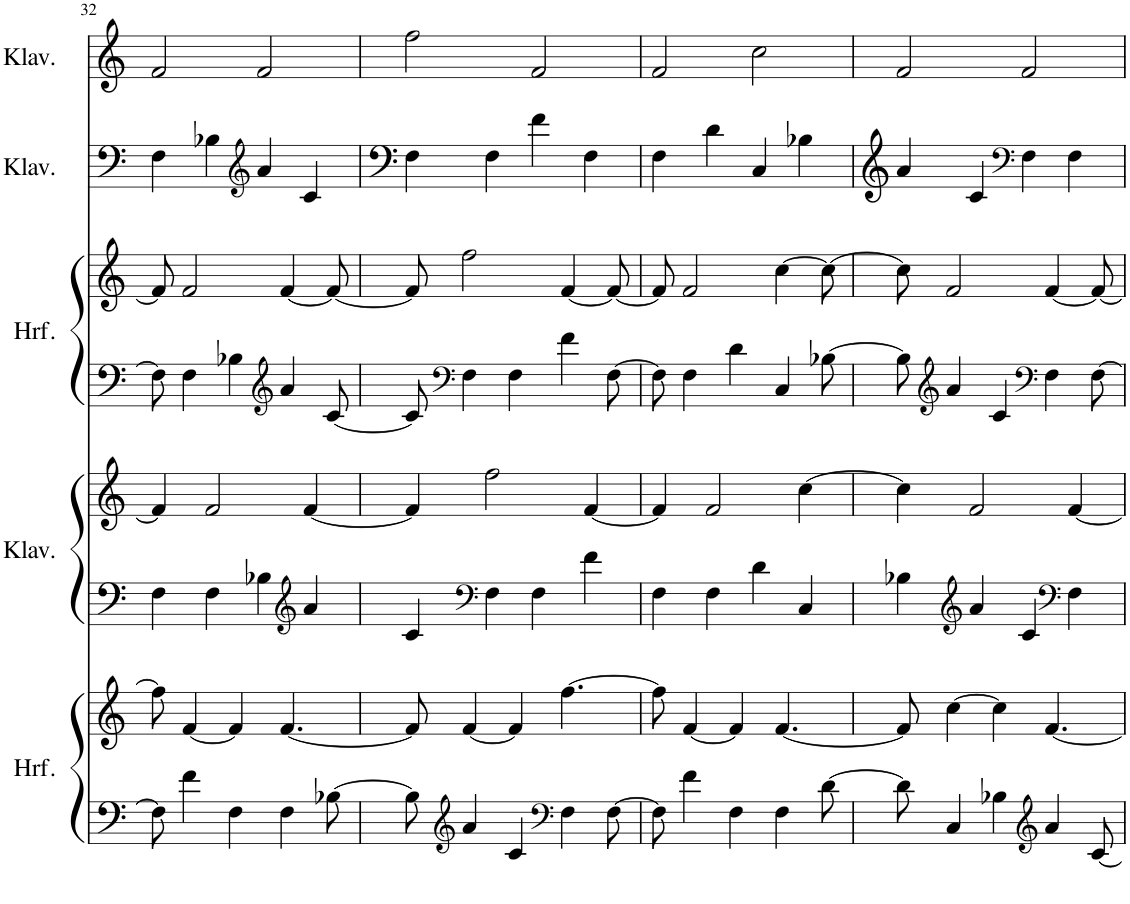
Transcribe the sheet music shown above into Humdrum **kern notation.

**kern	**kern	**kern	**kern	**kern	**kern	**kern	**kern
*part5	*part5	*part4	*part4	*part3	*part3	*part2	*part1
*staff8	*staff7	*staff6	*staff5	*staff4	*staff3	*staff2	*staff1
*I"Harfe	*	*I"Klavier	*	*I"Harfe	*	*I"Klavier	*I"Klavier
*I'Hrf.	*	*I'Klav.	*	*I'Hrf.	*	*I'Klav.	*I'Klav.
!!LO:PB:g=z
*clefF4	*clefG2	*clefF4	*clefG2	*clefF4	*clefG2	*clefF4	*clefG2
*k[]	*k[]	*k[]	*k[]	*k[]	*k[]	*k[]	*k[]
*M4/4	*M4/4	*M4/4	*M4/4	*M4/4	*M4/4	*M4/4	*M4/4
=32	=32	=32	=32	=32	=32	=32	=32
8F\]	8ff\]	4F\	4f/]	8F\]	8f/]	4F\	2f/
4f\	[4f/	.	.	4F\	2f/	.	.
.	.	4F\	2f/	.	.	4B-X\	.
4F\	4f/]	.	.	4B-X\	.	.	.
*	*	*	*	*	*	*clefG2	*
.	.	4B-X\	.	.	.	4a/	2f/
*	*	*	*	*clefG2	*	*	*
4F\	[4.f/	.	.	4a/	[4f/	.	.
*	*	*clefG2	*	*	*	*	*
.	.	4a/	[4f/	.	.	4c/	.
[8B-X\	.	.	.	[8c/	8f/_	.	.
=33	=33	=33	=33	=33	=33	=33	=33
8B-\]	8f/]	4c/	4f/]	8c/]	8f/]	4F\	2ff\
*clefG2	*	*	*	*clefF4	*	*	*
4a/	[4f/	.	.	4F\	2ff\	.	.
*	*	*clefF4	*	*	*	*	*
.	.	4F\	2ff\	.	.	4F\	.
4c/	4f/]	.	.	4F\	.	.	.
.	.	4F\	.	.	.	4f\	2f/
*clefF4	*	*	*	*	*	*	*
4F\	[4.ff\	.	.	4f\	[4f/	.	.
.	.	4f\	[4f/	.	.	4F\	.
[8F\	.	.	.	[8F\	8f/_	.	.
=34	=34	=34	=34	=34	=34	=34	=34
8F\]	8ff\]	4F\	4f/]	8F\]	8f/]	4F\	2f/
4f\	[4f/	.	.	4F\	2f/	.	.
.	.	4F\	2f/	.	.	4d\	.
4F\	4f/]	.	.	4d\	.	.	.
.	.	4d\	.	.	.	4C/	2cc\
4F\	[4.f/	.	.	4C/	[4cc\	.	.
.	.	4C/	[4cc\	.	.	4B-X\	.
[8d\	.	.	.	[8B-X\	8cc\_	.	.
=35	=35	=35	=35	=35	=35	=35	=35
8d\]	8f/]	4B-X\	4cc\]	8B-\]	8cc\]	4a/	2f/
*	*	*	*	*clefG2	*	*	*
4C/	[4cc\	.	.	4a/	2f/	.	.
*	*	*clefG2	*	*	*	*	*
.	.	4a/	2f/	.	.	4c/	.
4B-X\	4cc\]	.	.	4c/	.	.	.
*	*	*	*	*	*	*clefF4	*
.	.	4c/	.	.	.	4F\	2f/
*clefG2	*	*	*	*clefF4	*	*	*
4a/	[4.f/	.	.	4F\	[4f/	.	.
*	*	*clefF4	*	*	*	*	*
.	.	4F\	[4f/	.	.	4F\	.
[8c/	.	.	.	[8F\	8f/_	.	.
=	=	=	=	=	=	=	=
*-	*-	*-	*-	*-	*-	*-	*-
